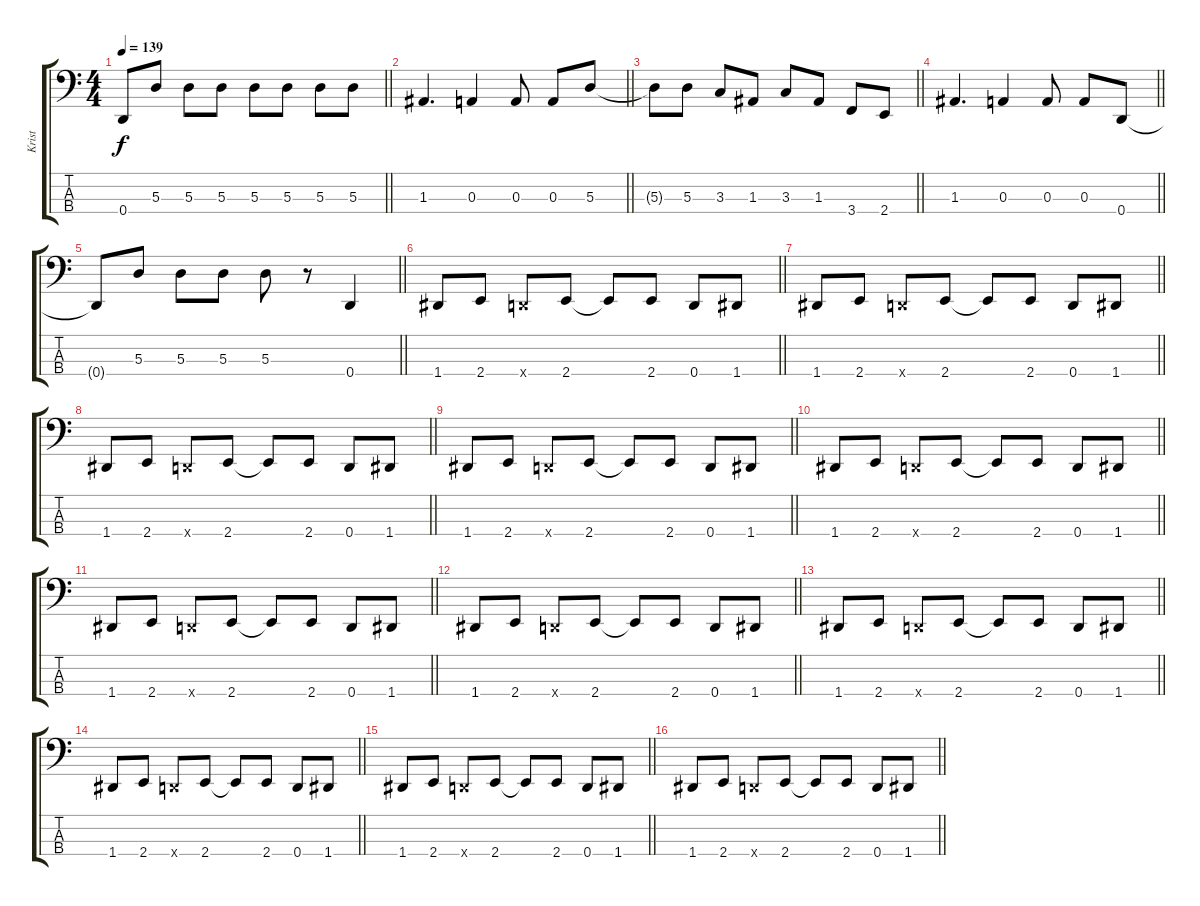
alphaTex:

\track ("Krist" "Krist") {instrument electricbasspick}
\staff {score tabs}
\tuning (G2 D2 A1 D1) {hide}
\ts (4 4)
\tempo 139
\clef f4
\barLineRight lightlight
\ks c
0.4{t}.8{dy f} 5.3.8 5.3.8 5.3.8 5.3.8 5.3.8 5.3.8 5.3.8 |
\barLineRight lightlight
1.3.4{d} 0.3.4 0.3.8 0.3.8 5.3.8 |
\barLineRight lightlight
5.3{t}.8 5.3.8 3.3.8 1.3.8 3.3.8 1.3.8 3.4.8 2.4.8 |
\barLineRight lightlight
1.3.4{d} 0.3.4 0.3.8 0.3.8 0.4.8 |
\barLineRight lightlight
0.4{t}.8 5.3.8 5.3.8 5.3.8 5.3.8 r.8 0.4.4 |
\barLineRight lightlight
1.4.8 2.4.8 0.4{x}.8 2.4.8 2.4{t}.8 2.4.8 0.4.8 1.4.8 |
\barLineRight lightlight
1.4.8 2.4.8 0.4{x}.8 2.4.8 2.4{t}.8 2.4.8 0.4.8 1.4.8 |
\barLineRight lightlight
1.4.8 2.4.8 0.4{x}.8 2.4.8 2.4{t}.8 2.4.8 0.4.8 1.4.8 |
\barLineRight lightlight
1.4.8 2.4.8 0.4{x}.8 2.4.8 2.4{t}.8 2.4.8 0.4.8 1.4.8 |
\barLineRight lightlight
1.4.8 2.4.8 0.4{x}.8 2.4.8 2.4{t}.8 2.4.8 0.4.8 1.4.8 |
\barLineRight lightlight
1.4.8 2.4.8 0.4{x}.8 2.4.8 2.4{t}.8 2.4.8 0.4.8 1.4.8 |
\barLineRight lightlight
1.4.8 2.4.8 0.4{x}.8 2.4.8 2.4{t}.8 2.4.8 0.4.8 1.4.8 |
\barLineRight lightlight
1.4.8 2.4.8 0.4{x}.8 2.4.8 2.4{t}.8 2.4.8 0.4.8 1.4.8 |
\barLineRight lightlight
1.4.8 2.4.8 0.4{x}.8 2.4.8 2.4{t}.8 2.4.8 0.4.8 1.4.8 |
\barLineRight lightlight
1.4.8 2.4.8 0.4{x}.8 2.4.8 2.4{t}.8 2.4.8 0.4.8 1.4.8 |
\barLineRight lightlight
1.4.8 2.4.8 0.4{x}.8 2.4.8 2.4{t}.8 2.4.8 0.4.8 1.4.8
